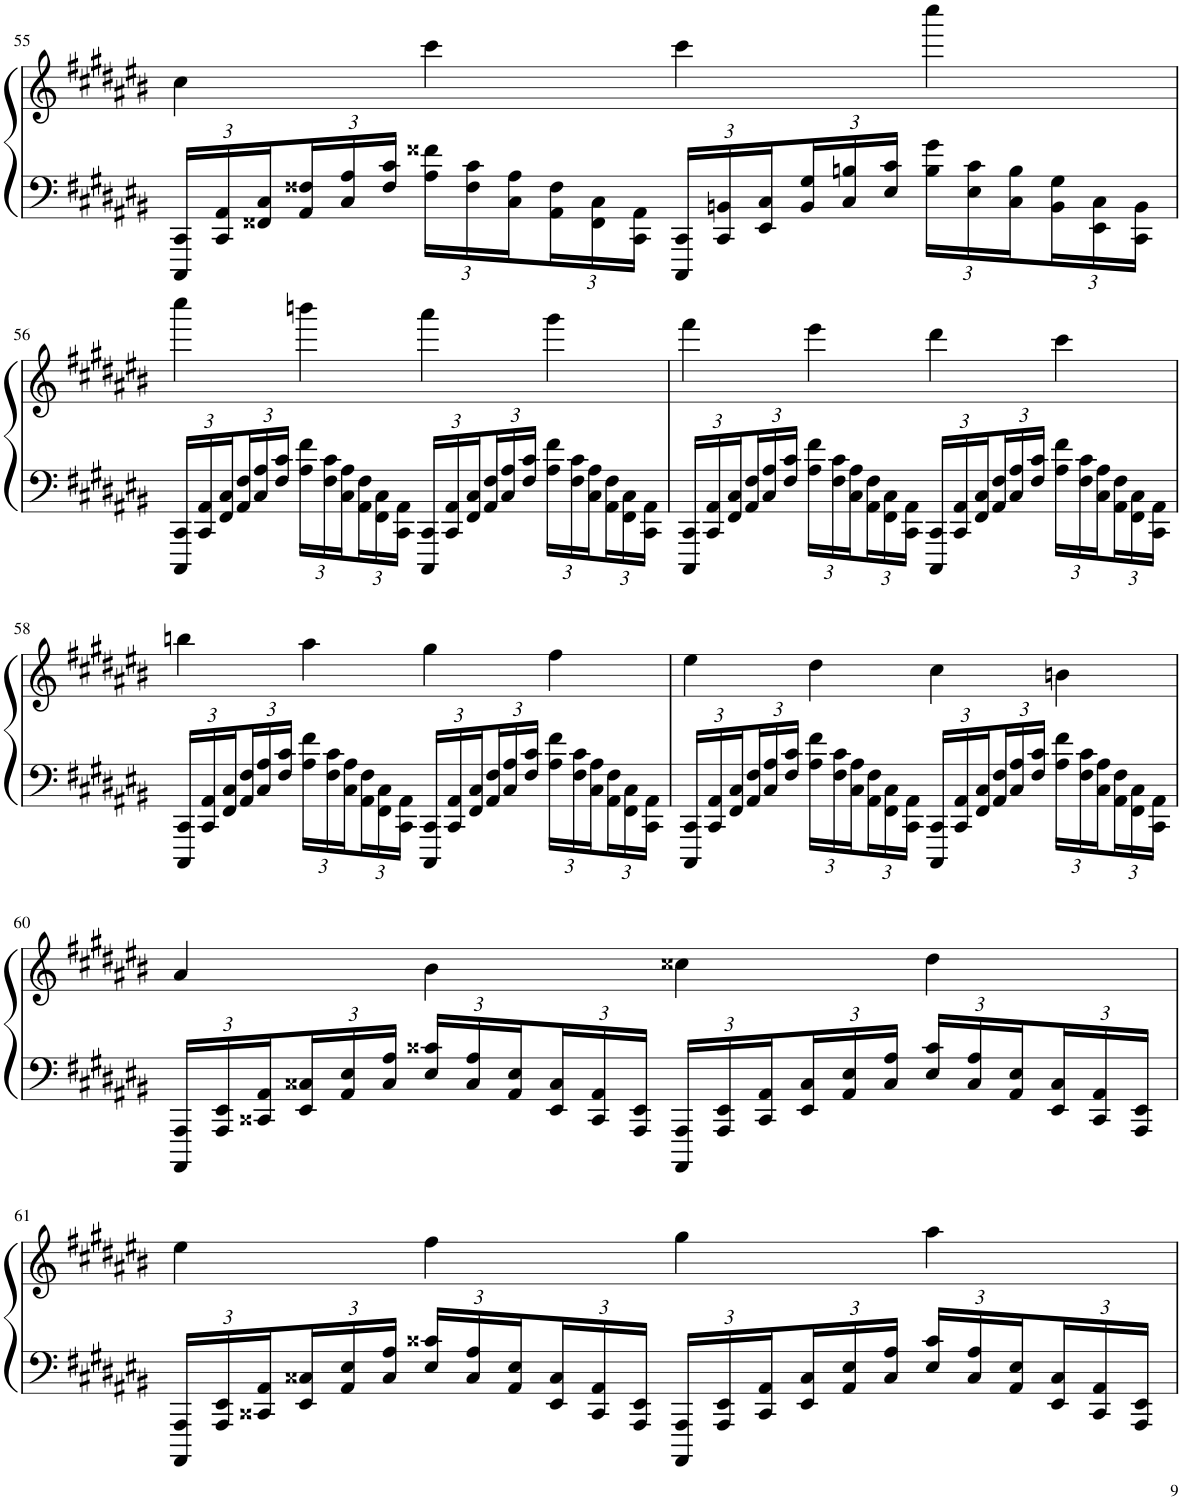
**kern	**kern
*part1	*part1
*staff2	*staff1
*I"Piano	*
*I'Pno.	*
!!LO:PB:g=z
*clefF4	*clefG2
*k[f#c#g#d#a#e#b#]	*k[f#c#g#d#a#e#b#]
*M4/4	*M4/4
*Xbrackettup	*
=55	=55
24CCC#/ 24CC#/LL	4cc#\
24CC#/ 24AA#/	.
24FF##X/ 24C#/	.
24AA#/ 24F##X/	.
24C#/ 24A#/	.
24F##/ 24c#/JJ	.
24A#\ 24f##X\LL	4ccc#\
24F##\ 24c#\	.
24C#\ 24A#\	.
24AA#\ 24F##\	.
24FF##\ 24C#\	.
24CC#\ 24AA#\JJ	.
24CCC#/ 24CC#/LL	4ccc#\
24CC#/ 24BBn/	.
24EE#/ 24C#/	.
24BB/ 24G#/	.
24C#/ 24Bn/	.
24E#/ 24c#/JJ	.
24B\ 24g#\LL	4cccc#\
24E#\ 24c#\	.
24C#\ 24B\	.
24BB\ 24G#\	.
24EE#\ 24C#\	.
24CC#\ 24BB\JJ	.
!!LO:LB:g=z
=56	=56
24CCC#/ 24CC#/LL	4cccc#\
24CC#/ 24AA#/	.
24FF#/ 24C#/	.
24AA#/ 24F#/	.
24C#/ 24A#/	.
24F#/ 24c#/JJ	.
24A#\ 24f#\LL	4bbbn\
24F#\ 24c#\	.
24C#\ 24A#\	.
24AA#\ 24F#\	.
24FF#\ 24C#\	.
24CC#\ 24AA#\JJ	.
24CCC#/ 24CC#/LL	4aaa#\
24CC#/ 24AA#/	.
24FF#/ 24C#/	.
24AA#/ 24F#/	.
24C#/ 24A#/	.
24F#/ 24c#/JJ	.
24A#\ 24f#\LL	4ggg#\
24F#\ 24c#\	.
24C#\ 24A#\	.
24AA#\ 24F#\	.
24FF#\ 24C#\	.
24CC#\ 24AA#\JJ	.
=57	=57
24CCC#/ 24CC#/LL	4fff#\
24CC#/ 24AA#/	.
24FF#/ 24C#/	.
24AA#/ 24F#/	.
24C#/ 24A#/	.
24F#/ 24c#/JJ	.
24A#\ 24f#\LL	4eee#\
24F#\ 24c#\	.
24C#\ 24A#\	.
24AA#\ 24F#\	.
24FF#\ 24C#\	.
24CC#\ 24AA#\JJ	.
24CCC#/ 24CC#/LL	4ddd#\
24CC#/ 24AA#/	.
24FF#/ 24C#/	.
24AA#/ 24F#/	.
24C#/ 24A#/	.
24F#/ 24c#/JJ	.
24A#\ 24f#\LL	4ccc#\
24F#\ 24c#\	.
24C#\ 24A#\	.
24AA#\ 24F#\	.
24FF#\ 24C#\	.
24CC#\ 24AA#\JJ	.
!!LO:LB:g=z
=58	=58
24CCC#/ 24CC#/LL	4bbn\
24CC#/ 24AA#/	.
24FF#/ 24C#/	.
24AA#/ 24F#/	.
24C#/ 24A#/	.
24F#/ 24c#/JJ	.
24A#\ 24f#\LL	4aa#\
24F#\ 24c#\	.
24C#\ 24A#\	.
24AA#\ 24F#\	.
24FF#\ 24C#\	.
24CC#\ 24AA#\JJ	.
24CCC#/ 24CC#/LL	4gg#\
24CC#/ 24AA#/	.
24FF#/ 24C#/	.
24AA#/ 24F#/	.
24C#/ 24A#/	.
24F#/ 24c#/JJ	.
24A#\ 24f#\LL	4ff#\
24F#\ 24c#\	.
24C#\ 24A#\	.
24AA#\ 24F#\	.
24FF#\ 24C#\	.
24CC#\ 24AA#\JJ	.
=59	=59
24CCC#/ 24CC#/LL	4ee#\
24CC#/ 24AA#/	.
24FF#/ 24C#/	.
24AA#/ 24F#/	.
24C#/ 24A#/	.
24F#/ 24c#/JJ	.
24A#\ 24f#\LL	4dd#\
24F#\ 24c#\	.
24C#\ 24A#\	.
24AA#\ 24F#\	.
24FF#\ 24C#\	.
24CC#\ 24AA#\JJ	.
24CCC#/ 24CC#/LL	4cc#\
24CC#/ 24AA#/	.
24FF#/ 24C#/	.
24AA#/ 24F#/	.
24C#/ 24A#/	.
24F#/ 24c#/JJ	.
24A#\ 24f#\LL	4bn\
24F#\ 24c#\	.
24C#\ 24A#\	.
24AA#\ 24F#\	.
24FF#\ 24C#\	.
24CC#\ 24AA#\JJ	.
!!LO:LB:g=z
=60	=60
24AAAA#/ 24AAA#/LL	4a#/
24AAA#/ 24EE#/	.
24CC##X/ 24AA#/	.
24EE#/ 24C##X/	.
24AA#/ 24E#/	.
24C##/ 24A#/JJ	.
24E#/ 24c##X/LL	4b#\
24C##/ 24A#/	.
24AA#/ 24E#/	.
24EE#/ 24C##/	.
24CC##/ 24AA#/	.
24AAA#/ 24EE#/JJ	.
24AAAA#/ 24AAA#/LL	4cc##X\
24AAA#/ 24EE#/	.
24CC##/ 24AA#/	.
24EE#/ 24C##/	.
24AA#/ 24E#/	.
24C##/ 24A#/JJ	.
24E#/ 24c##/LL	4dd#\
24C##/ 24A#/	.
24AA#/ 24E#/	.
24EE#/ 24C##/	.
24CC##/ 24AA#/	.
24AAA#/ 24EE#/JJ	.
!!LO:LB:g=z
=61	=61
24AAAA#/ 24AAA#/LL	4ee#\
24AAA#/ 24EE#/	.
24CC##X/ 24AA#/	.
24EE#/ 24C##X/	.
24AA#/ 24E#/	.
24C##/ 24A#/JJ	.
24E#/ 24c##X/LL	4ff#\
24C##/ 24A#/	.
24AA#/ 24E#/	.
24EE#/ 24C##/	.
24CC##/ 24AA#/	.
24AAA#/ 24EE#/JJ	.
24AAAA#/ 24AAA#/LL	4gg#\
24AAA#/ 24EE#/	.
24CC##/ 24AA#/	.
24EE#/ 24C##/	.
24AA#/ 24E#/	.
24C##/ 24A#/JJ	.
24E#/ 24c##/LL	4aa#\
24C##/ 24A#/	.
24AA#/ 24E#/	.
24EE#/ 24C##/	.
24CC##/ 24AA#/	.
24AAA#/ 24EE#/JJ	.
=	=
*-	*-
